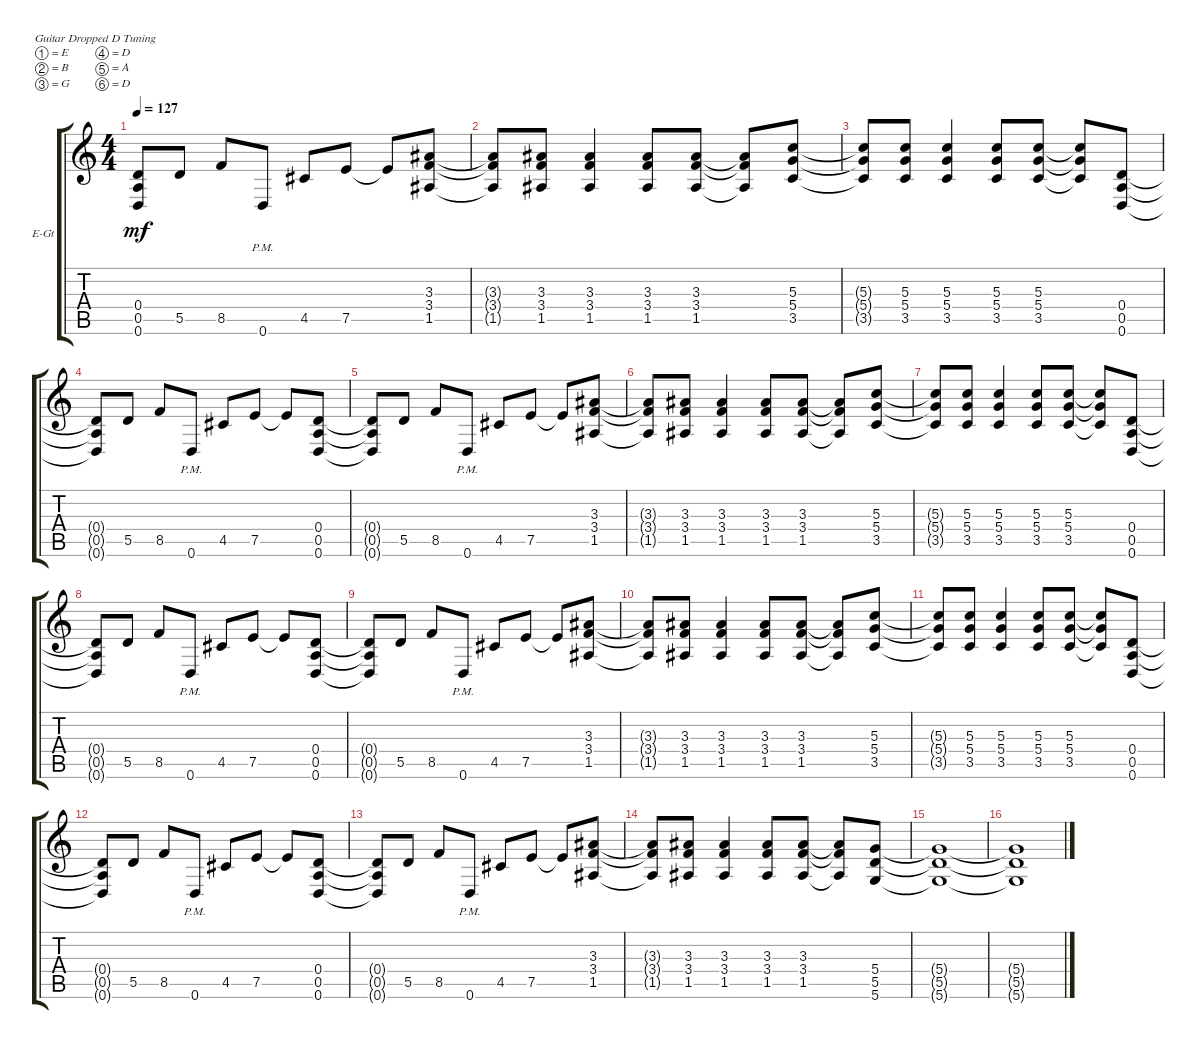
\defaultSystemsLayout 4
\bracketExtendMode groupsimilarinstruments
\firstSystemTrackNameOrientation horizontal
\otherSystemsTrackNameOrientation horizontal
\track ("Rhythm Guitar (Right)" "E-Gt") {mute instrument distortionguitar}
\staff {score tabs}
\tuning (E4 B3 G3 D3 A2 D2)
\ts (4 4)
\tempo 127
\clef g2
\ks c
(0.6{t} 0.5{t} 0.4{t}).8{dy mf} 5.5.8 8.5.8 0.6{pm}.8 4.5.8 7.5.8 7.5{t}.8 (1.5 3.4 3.3).8 |
(1.5{t} 3.4{t} 3.3{t}).8 (1.5 3.4 3.3).8 (1.5 3.4 3.3).4 (1.5 3.4 3.3).8 (3.4 1.5 3.3).8 (1.5{t} 3.4{t} 3.3{t}).8 (3.5 5.4 5.3).8 |
(5.3{t} 5.4{t} 3.5{t}).8 (5.3 5.4 3.5).8 (5.3 5.4 3.5).4 (5.3 5.4 3.5).8 (5.3 5.4 3.5).8 (5.3{t} 5.4{t} 3.5{t}).8 (0.5 0.6 0.4).8 |
(0.5{t} 0.6{t} 0.4{t}).8 5.5.8 8.5.8 0.6{pm}.8 4.5.8 7.5.8 7.5{t}.8 (0.5 0.6 0.4).8 |
(0.6{t} 0.5{t} 0.4{t}).8 5.5.8 8.5.8 0.6{pm}.8 4.5.8 7.5.8 7.5{t}.8 (1.5 3.4 3.3).8 |
(1.5{t} 3.4{t} 3.3{t}).8 (1.5 3.4 3.3).8 (1.5 3.4 3.3).4 (1.5 3.4 3.3).8 (3.4 1.5 3.3).8 (1.5{t} 3.4{t} 3.3{t}).8 (3.5 5.4 5.3).8 |
(5.3{t} 5.4{t} 3.5{t}).8 (5.3 5.4 3.5).8 (5.3 5.4 3.5).4 (5.3 5.4 3.5).8 (5.3 5.4 3.5).8 (5.3{t} 5.4{t} 3.5{t}).8 (0.5 0.6 0.4).8 |
(0.5{t} 0.6{t} 0.4{t}).8 5.5.8 8.5.8 0.6{pm}.8 4.5.8 7.5.8 7.5{t}.8 (0.5 0.6 0.4).8 |
(0.6{t} 0.5{t} 0.4{t}).8 5.5.8 8.5.8 0.6{pm}.8 4.5.8 7.5.8 7.5{t}.8 (1.5 3.4 3.3).8 |
(1.5{t} 3.4{t} 3.3{t}).8 (1.5 3.4 3.3).8 (1.5 3.4 3.3).4 (1.5 3.4 3.3).8 (3.4 1.5 3.3).8 (1.5{t} 3.4{t} 3.3{t}).8 (3.5 5.4 5.3).8 |
(5.3{t} 5.4{t} 3.5{t}).8 (5.3 5.4 3.5).8 (5.3 5.4 3.5).4 (5.3 5.4 3.5).8 (5.3 5.4 3.5).8 (5.3{t} 5.4{t} 3.5{t}).8 (0.5 0.6 0.4).8 |
(0.5{t} 0.6{t} 0.4{t}).8 5.5.8 8.5.8 0.6{pm}.8 4.5.8 7.5.8 7.5{t}.8 (0.5 0.6 0.4).8 |
(0.6{t} 0.5{t} 0.4{t}).8 5.5.8 8.5.8 0.6{pm}.8 4.5.8 7.5.8 7.5{t}.8 (1.5 3.4 3.3).8 |
(1.5{t} 3.4{t} 3.3{t}).8 (1.5 3.4 3.3).8 (1.5 3.4 3.3).4 (1.5 3.4 3.3).8 (3.4 1.5 3.3).8 (1.5{t} 3.4{t} 3.3{t}).8 (5.5 5.4 5.6).8 |
(5.6{t} 5.5{t} 5.4{t}).1 |
(5.6{t} 5.5{t} 5.4{t}).1
